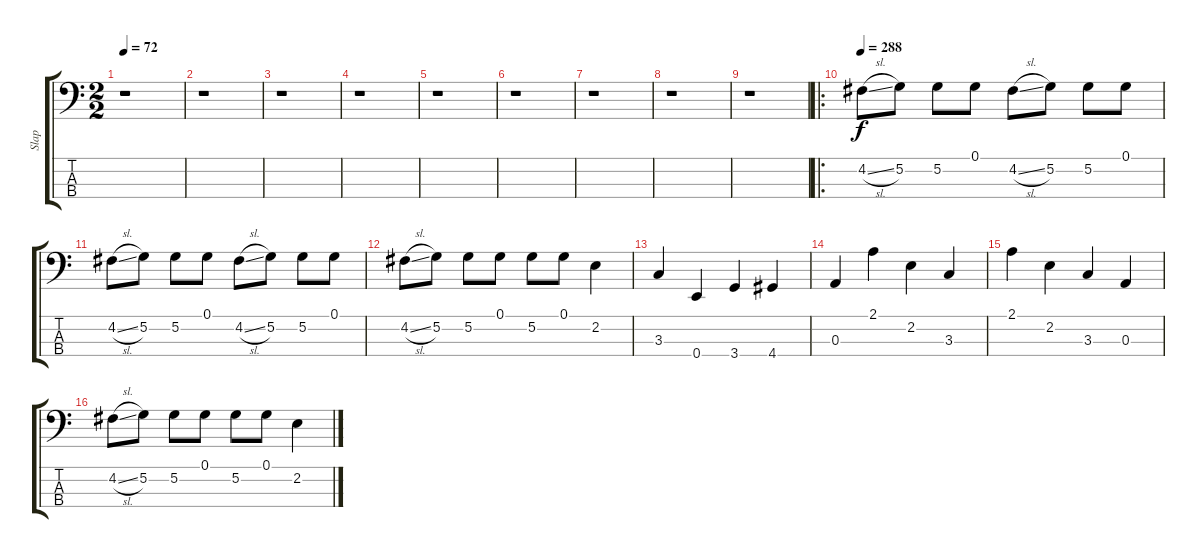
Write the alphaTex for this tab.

\track ("Slap" "Slap") {instrument slapbass1}
\staff {score tabs}
\tuning (G2 D2 A1 E1) {hide}
\ts (2 2)
\tempo 72
\clef f4
\ks c
r.1{dy f} |
r.1 |
r.1 |
r.1 |
r.1 |
r.1 |
r.1 |
r.1 |
r.1 |
\ro
\tempo 288
4.2{sl}.8 5.2.8 5.2.8 0.1.8 4.2{sl}.8 5.2.8 5.2.8 0.1.8 |
4.2{sl}.8 5.2.8 5.2.8 0.1.8 4.2{sl}.8 5.2.8 5.2.8 0.1.8 |
4.2{sl}.8 5.2.8 5.2.8 0.1.8 5.2.8 0.1.8 2.2.4 |
3.3.4 0.4.4 3.4.4 4.4.4 |
0.3.4 2.1.4 2.2.4 3.3.4 |
2.1.4 2.2.4 3.3.4 0.3.4 |
4.2{sl}.8 5.2.8 5.2.8 0.1.8 5.2.8 0.1.8 2.2.4
